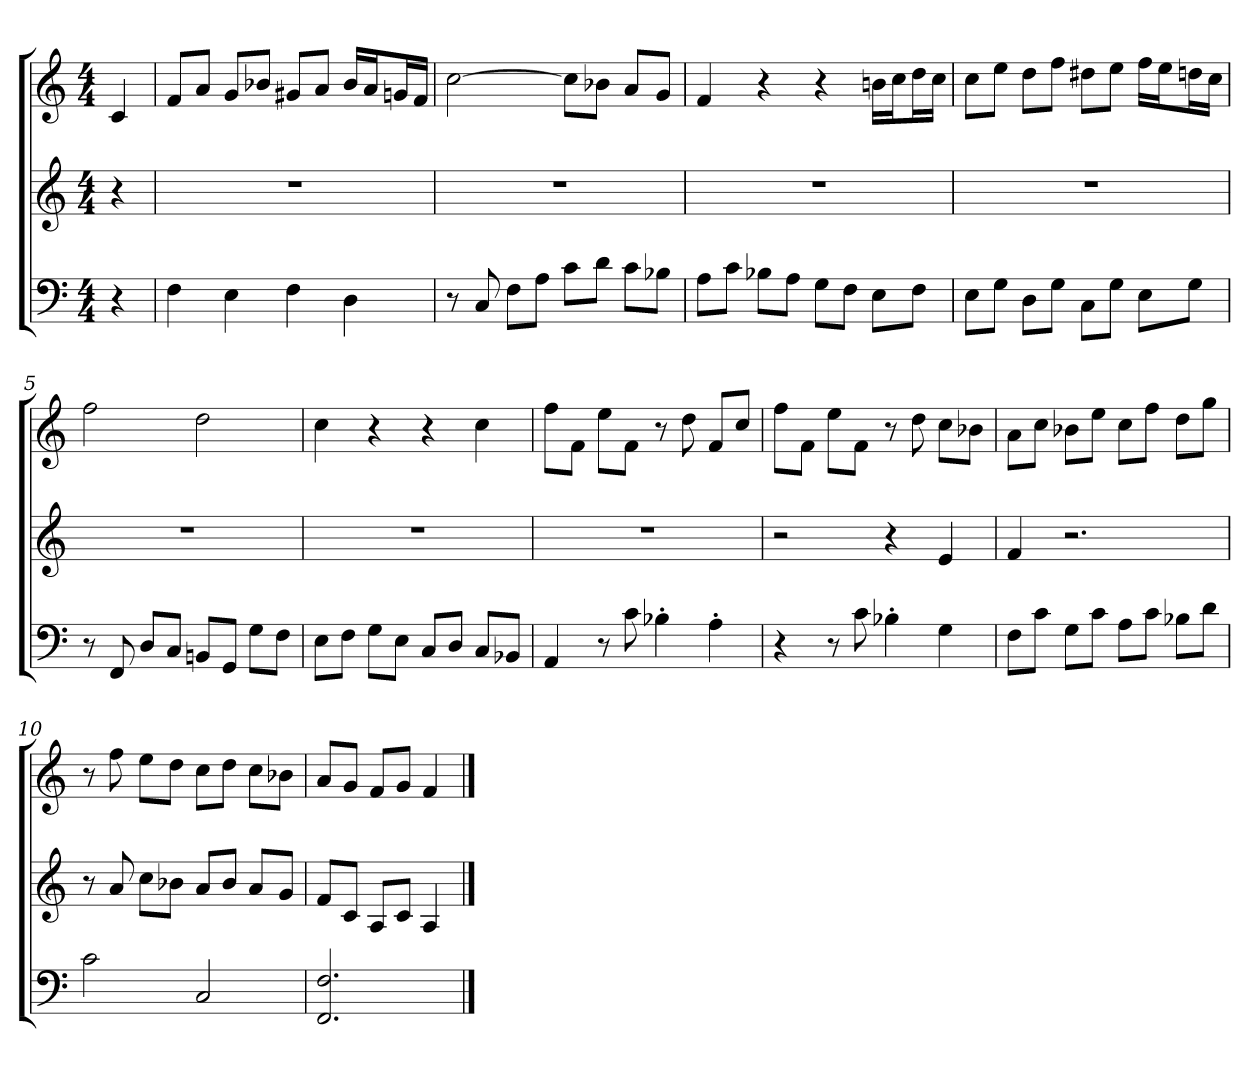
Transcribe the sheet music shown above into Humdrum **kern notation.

**kern	**kern	**kern
*part3	*part2	*part1
*staff3	*staff2	*staff1
*M4/4	*M4/4	*M4/4
=	=	=
4r	4r	4c
=1	=1	=1
4F	1r	8fL
.	.	8aJ
4E	.	8gL
.	.	8b-XJ
4F	.	8g#XL
.	.	8aJ
4D	.	16b-LL
.	.	16aJ
.	.	16gnL
.	.	16fJJ
=2	=2	=2
8r	1r	[2cc
8C	.	.
8FL	.	.
8AJ	.	.
8cL	.	8ccL]
8dJ	.	8b-XJ
8cL	.	8aL
8B-XJ	.	8gJ
=3	=3	=3
8AL	1r	4f
8cJ	.	.
8B-XL	.	4r
8AJ	.	.
8GL	.	4r
8FJ	.	.
8EL	.	16bnLL
.	.	16ccJ
8FJ	.	16ddL
.	.	16ccJJ
=4	=4	=4
8EL	1r	8ccL
8GJ	.	8eeJ
8DL	.	8ddL
8GJ	.	8ffJ
8CL	.	8dd#XL
8GJ	.	8eeJ
8EL	.	16ffLL
.	.	16eeJ
8GJ	.	16ddnL
.	.	16ccJJ
=5	=5	=5
8r	1r	2ff
8FF	.	.
8DL	.	.
8CJ	.	.
8BBnL	.	2dd
8GGJ	.	.
8GL	.	.
8FJ	.	.
=6	=6	=6
8EL	1r	4cc
8FJ	.	.
8GL	.	4r
8EJ	.	.
8CL	.	4r
8DJ	.	.
8CL	.	4cc
8BB-XJ	.	.
=7	=7	=7
4AA	1r	8ffL
.	.	8fJ
8r	.	8eeL
8c	.	8fJ
4B-X'	.	8r
.	.	8dd
4A'	.	8fL
.	.	8ccJ
=8	=8	=8
4r	2r	8ffL
.	.	8fJ
8r	.	8eeL
8c	.	8fJ
4B-X'	4r	8r
.	.	8dd
4G	4e	8ccL
.	.	8b-XJ
=9	=9	=9
8FL	4f	8aL
8cJ	.	8ccJ
8GL	2.r	8b-XL
8cJ	.	8eeJ
8AL	.	8ccL
8cJ	.	8ffJ
8B-XL	.	8ddL
8dJ	.	8ggJ
=10	=10	=10
2c	8r	8r
.	8a	8ff
.	8ccL	8eeL
.	8b-XJ	8ddJ
2C	8aL	8ccL
.	8b-J	8ddJ
.	8aL	8ccL
.	8gJ	8b-XJ
=11	=11	=11
2.FF 2.F	8fL	8aL
.	8cJ	8gJ
.	8AL	8fL
.	8cJ	8gJ
.	4A	4f
==	==	==
*-	*-	*-
